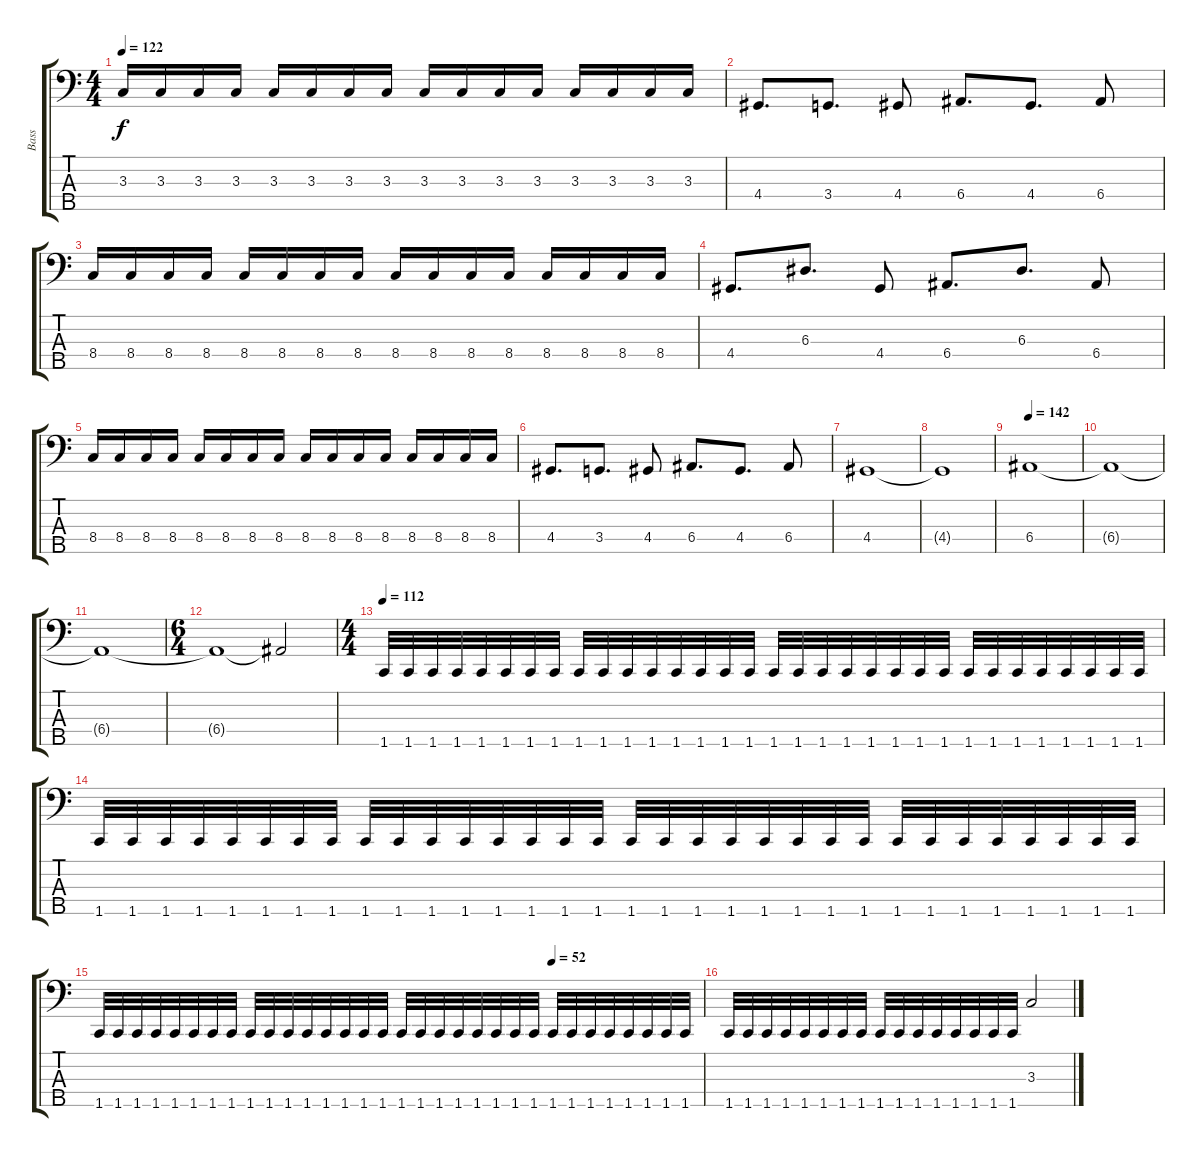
\track ("Bass" "Bass") {instrument electricbasspick}
\staff {score tabs}
\tuning (G2 D2 A1 E1 B0) {hide}
\ts (4 4)
\tempo 122
\clef f4
\ks c
3.3.16{dy f} 3.3.16 3.3.16 3.3.16 3.3.16 3.3.16 3.3.16 3.3.16 3.3.16 3.3.16 3.3.16 3.3.16 3.3.16 3.3.16 3.3.16 3.3.16 |
4.4.8{d} 3.4.8{d} 4.4.8 6.4.8{d} 4.4.8{d} 6.4.8 |
8.4.16 8.4.16 8.4.16 8.4.16 8.4.16 8.4.16 8.4.16 8.4.16 8.4.16 8.4.16 8.4.16 8.4.16 8.4.16 8.4.16 8.4.16 8.4.16 |
4.4.8{d} 6.3.8{d} 4.4.8 6.4.8{d} 6.3.8{d} 6.4.8 |
8.4.16 8.4.16 8.4.16 8.4.16 8.4.16 8.4.16 8.4.16 8.4.16 8.4.16 8.4.16 8.4.16 8.4.16 8.4.16 8.4.16 8.4.16 8.4.16 |
4.4.8{d} 3.4.8{d} 4.4.8 6.4.8{d} 4.4.8{d} 6.4.8 |
4.4.1 |
4.4{t}.1 |
\tempo 142
6.4.1 |
6.4{t}.1 |
6.4{t}.1 |
\ts (6 4)
6.4{t}.1 6.4{t}.2 |
\ts (4 4)
\tempo 112
1.5.32 1.5.32 1.5.32 1.5.32 1.5.32 1.5.32 1.5.32 1.5.32 1.5.32 1.5.32 1.5.32 1.5.32 1.5.32 1.5.32 1.5.32 1.5.32 1.5.32 1.5.32 1.5.32 1.5.32 1.5.32 1.5.32 1.5.32 1.5.32 1.5.32 1.5.32 1.5.32 1.5.32 1.5.32 1.5.32 1.5.32 1.5.32 |
1.5.32 1.5.32 1.5.32 1.5.32 1.5.32 1.5.32 1.5.32 1.5.32 1.5.32 1.5.32 1.5.32 1.5.32 1.5.32 1.5.32 1.5.32 1.5.32 1.5.32 1.5.32 1.5.32 1.5.32 1.5.32 1.5.32 1.5.32 1.5.32 1.5.32 1.5.32 1.5.32 1.5.32 1.5.32 1.5.32 1.5.32 1.5.32 |
\tempo (52 0.75)
1.5.32 1.5.32 1.5.32 1.5.32 1.5.32 1.5.32 1.5.32 1.5.32 1.5.32 1.5.32 1.5.32 1.5.32 1.5.32 1.5.32 1.5.32 1.5.32 1.5.32 1.5.32 1.5.32 1.5.32 1.5.32 1.5.32 1.5.32 1.5.32 1.5.32 1.5.32 1.5.32 1.5.32 1.5.32 1.5.32 1.5.32 1.5.32 |
1.5.32 1.5.32 1.5.32 1.5.32 1.5.32 1.5.32 1.5.32 1.5.32 1.5.32 1.5.32 1.5.32 1.5.32 1.5.32 1.5.32 1.5.32 1.5.32 3.3.2
